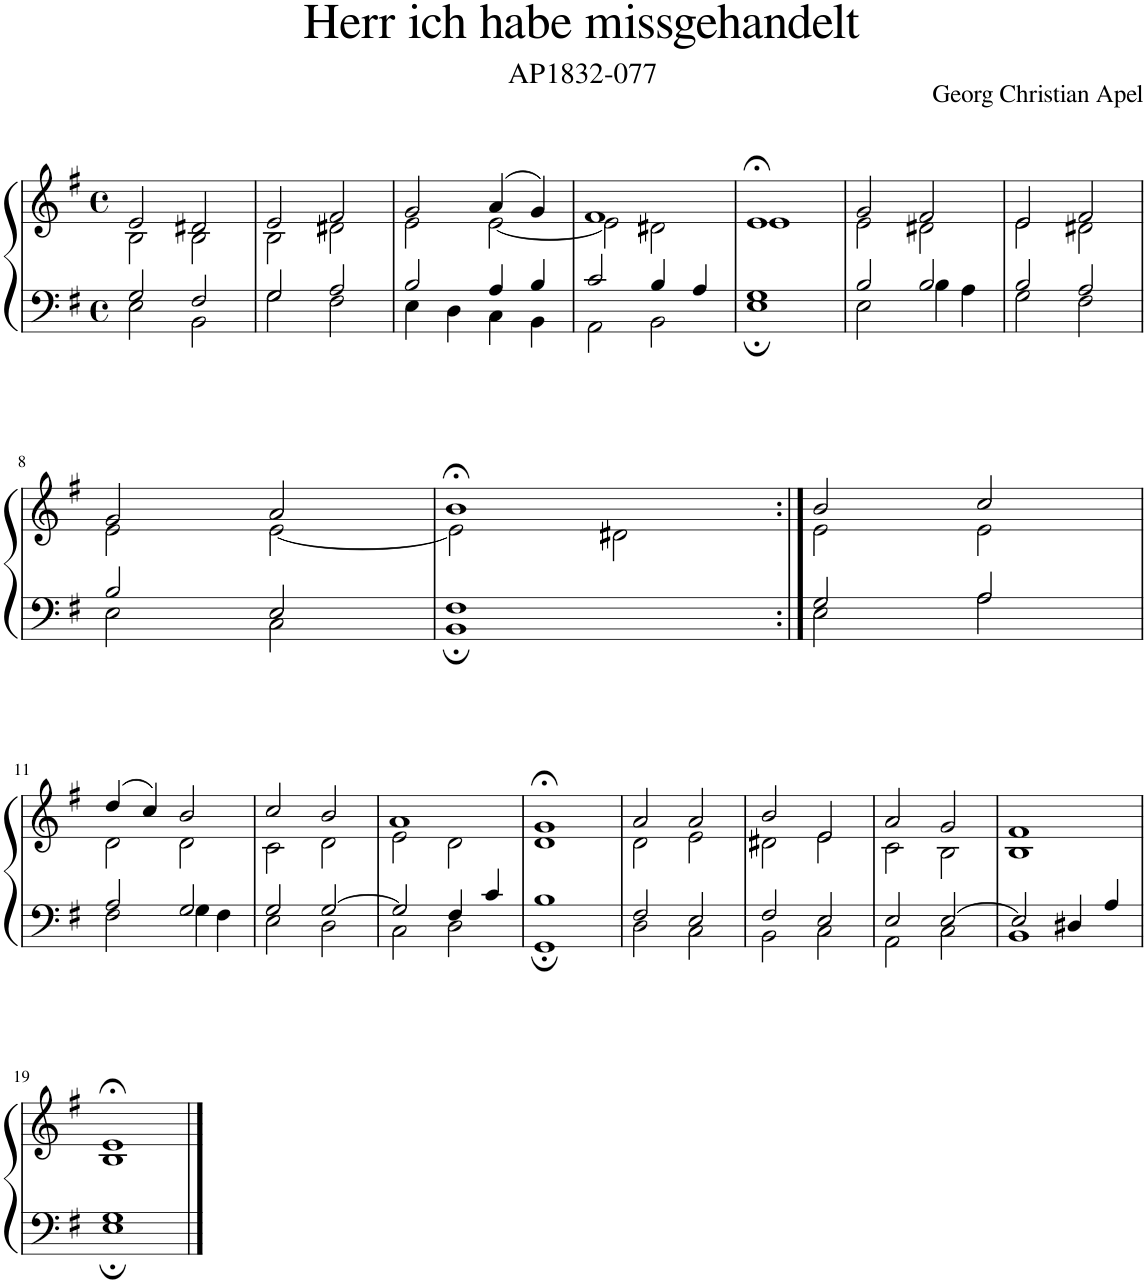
**kern	**kern
*part1	*part1
*staff2	*staff1
*I"Piano	*
*I'Pno.	*
*clefF4	*clefG2
*k[f#]	*k[f#]
*M4/4	*M4/4
*met(c)	*met(c)
=1	=1
*^	*^
2G/	2E\	2e/	2B\
2F#/	2BB\	2d#X/	2B\
=2	=2	=2	=2
2G/	2G\	2e/	2B\
2A/	2F#\	2f#/	2d#X\
=3	=3	=3	=3
2B/	4E\	2g/	2e\
.	4D\	.	.
4A/	4C\	(4a/	[2e\
4B/	4BB\	4g/)	.
=4	=4	=4	=4
2c/	2AA\	1f#	2e\]
4B/	2BB\	.	2d#X\
4A/	.	.	.
=5	=5	=5	=5
1G	1E;	1e;<	1e
=6	=6	=6	=6
2B/	2E\	2g/	2e\
2B/	4B\	2f#/	2d#X\
.	4A\	.	.
=7	=7	=7	=7
2B/	2G\	2e/	2e\
2A/	2F#\	2f#/	2d#X\
!!LO:LB:g=z	!!
=8	=8	=8	=8
2B/	2E\	2g/	2e\
2E/	2C\	2a/	[2e\
=9	=9	=9	=9
1F#	1BB;	1b;<	2e\]
.	.	.	2d#X\
=10:|!	=10:|!	=10:|!	=10:|!
2G/	2E\	2b/	2e\
2A/	2A\	2cc/	2e\
!!LO:LB:g=z	!!
=11	=11	=11	=11
2A/	2F#\	(4dd/	2d\
.	.	4cc/)	.
2G/	4G\	2b/	2d\
.	4F#\	.	.
=12	=12	=12	=12
2G/	2E\	2cc/	2c\
[2G/	2D\	2b/	2d\
=13	=13	=13	=13
2G/]	2C\	1a	2e\
4F#/	2D\	.	2d\
4c/	.	.	.
=14	=14	=14	=14
1B	1GG;	1g;<	1d
=15	=15	=15	=15
2F#/	2D\	2a/	2d\
2E/	2C\	2a/	2e\
=16	=16	=16	=16
2F#/	2BB\	2b/	2d#X\
2E/	2C\	2e/	2e\
=17	=17	=17	=17
2E/	2AA\	2a/	2c\
[2E/	2C\	2g/	2B\
=18	=18	=18	=18
2E/]	1BB	1f#	1B
4D#X/	.	.	.
4A/	.	.	.
!!LO:LB:g=z	!!
=19	=19	=19	=19
1G	1E;	1e;<	1B
*v	*v	*	*
*	*v	*v
==	==
*-	*-
